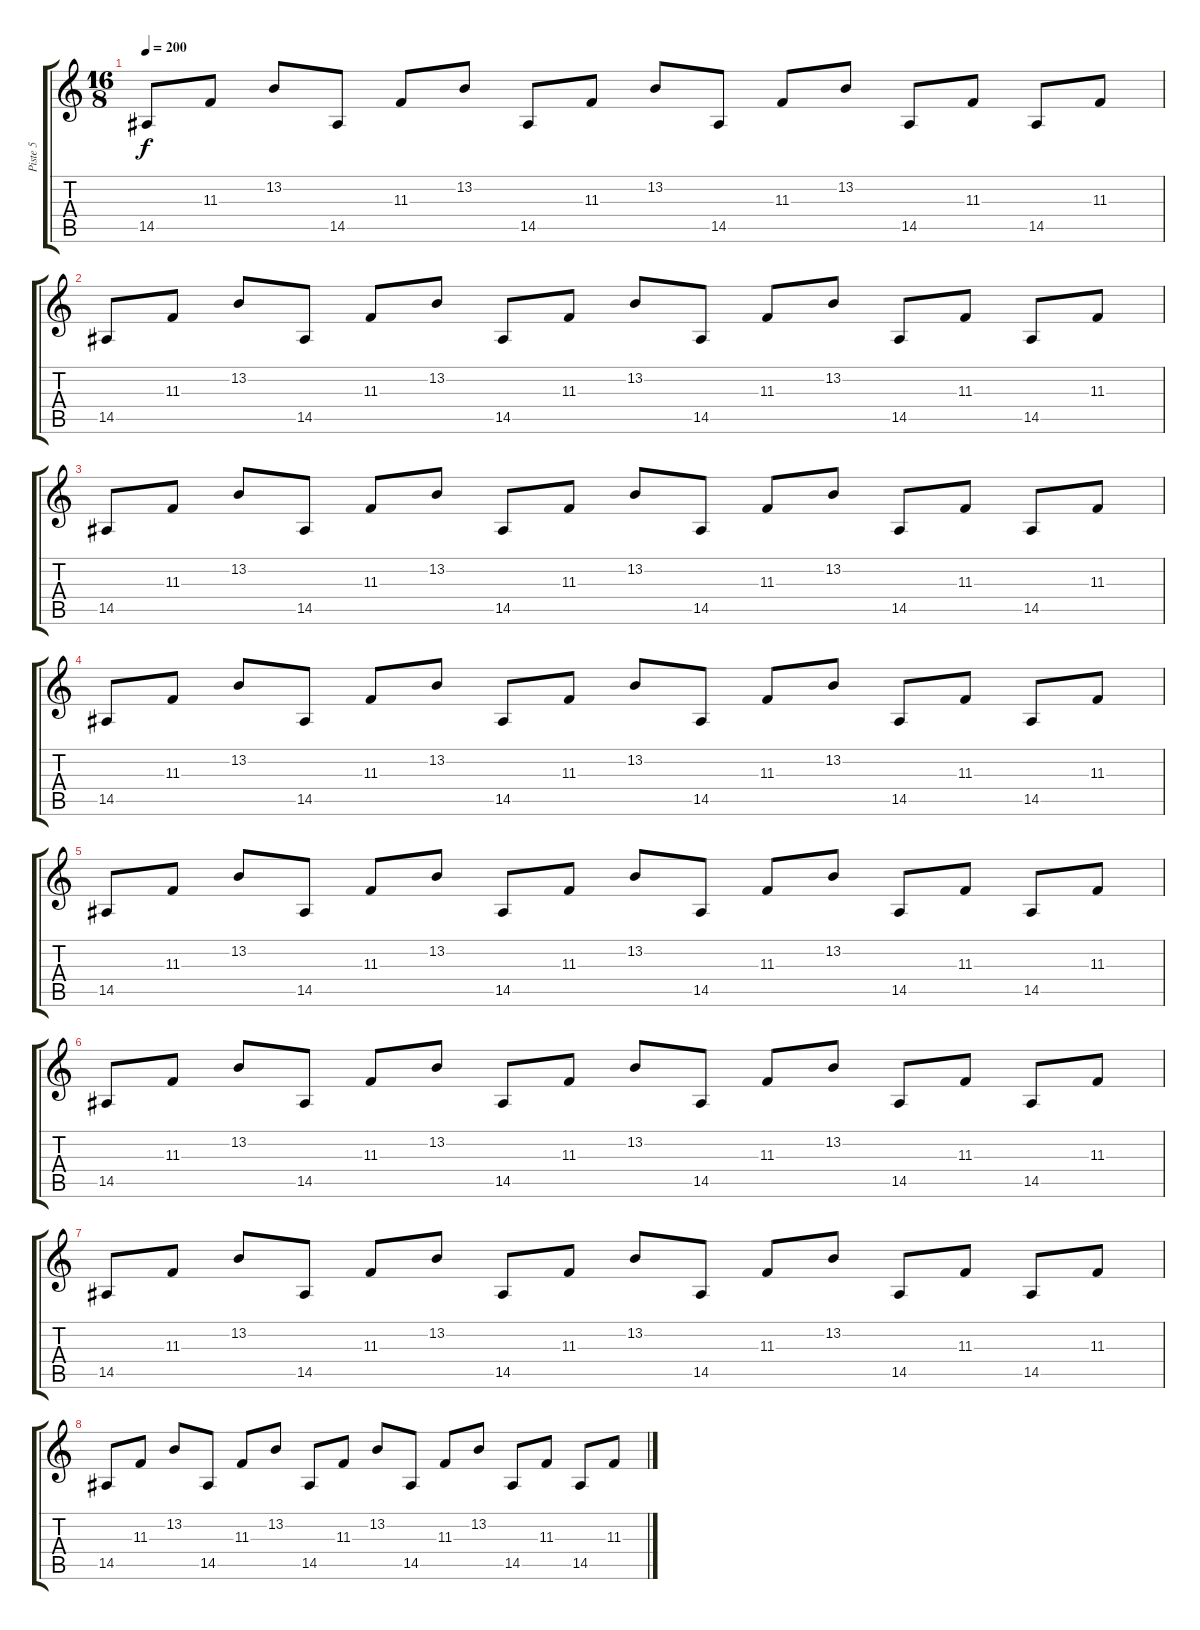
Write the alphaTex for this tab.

\track ("Piste 5" "Piste 5") {instrument harpsichord}
\staff {score tabs}
\tuning (Eb4 Bb3 Gb3 Db3 Ab2 Eb2) {hide}
\ts (16 8)
\tempo 200
\clef g2
\ks c
14.5.8{dy f} 11.3.8 13.2.8 14.5.8 11.3.8 13.2.8 14.5.8 11.3.8 13.2.8 14.5.8 11.3.8 13.2.8 14.5.8 11.3.8 14.5.8 11.3.8 |
14.5.8 11.3.8 13.2.8 14.5.8 11.3.8 13.2.8 14.5.8 11.3.8 13.2.8 14.5.8 11.3.8 13.2.8 14.5.8 11.3.8 14.5.8 11.3.8 |
14.5.8 11.3.8 13.2.8 14.5.8 11.3.8 13.2.8 14.5.8 11.3.8 13.2.8 14.5.8 11.3.8 13.2.8 14.5.8 11.3.8 14.5.8 11.3.8 |
14.5.8 11.3.8 13.2.8 14.5.8 11.3.8 13.2.8 14.5.8 11.3.8 13.2.8 14.5.8 11.3.8 13.2.8 14.5.8 11.3.8 14.5.8 11.3.8 |
14.5.8 11.3.8 13.2.8 14.5.8 11.3.8 13.2.8 14.5.8 11.3.8 13.2.8 14.5.8 11.3.8 13.2.8 14.5.8 11.3.8 14.5.8 11.3.8 |
14.5.8 11.3.8 13.2.8 14.5.8 11.3.8 13.2.8 14.5.8 11.3.8 13.2.8 14.5.8 11.3.8 13.2.8 14.5.8 11.3.8 14.5.8 11.3.8 |
14.5.8 11.3.8 13.2.8 14.5.8 11.3.8 13.2.8 14.5.8 11.3.8 13.2.8 14.5.8 11.3.8 13.2.8 14.5.8 11.3.8 14.5.8 11.3.8 |
14.5.8 11.3.8 13.2.8 14.5.8 11.3.8 13.2.8 14.5.8 11.3.8 13.2.8 14.5.8 11.3.8 13.2.8 14.5.8 11.3.8 14.5.8 11.3.8
